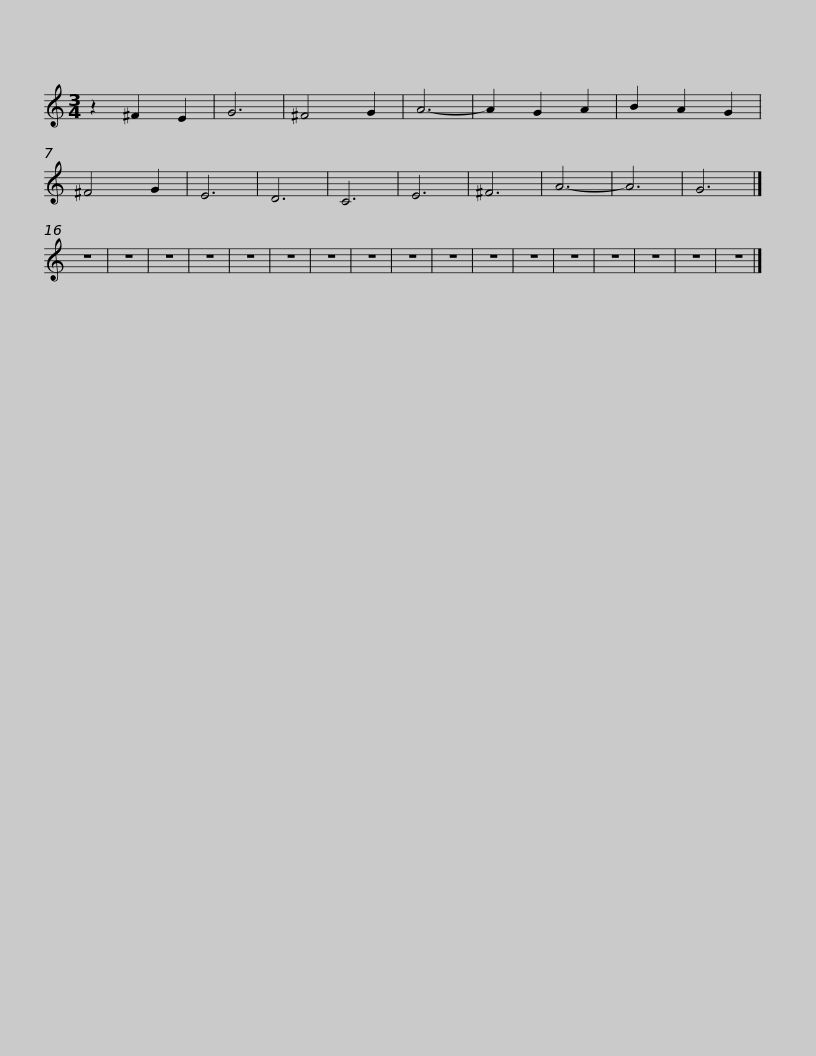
X:1
L:1/8
M:3/4
I:linebreak $
K:C
V:1 treble
V:1
 z2 ^F2 E2 | G6 | ^F4 G2 | A6- | A2 G2 A2 | %5
 B2 A2 G2 | ^F4 G2 | E6 | D6 | C6 | %10
 E6 | ^F6 | A6- | A6 | G6 |] %15
 z6 |$ z6 | z6 | z6 | z6 | %20
 z6 | z6 | z6 | z6 | z6 | %25
 z6 | z6 | z6 | z6 | z6 | %30
 z6 | z6 |] %32
